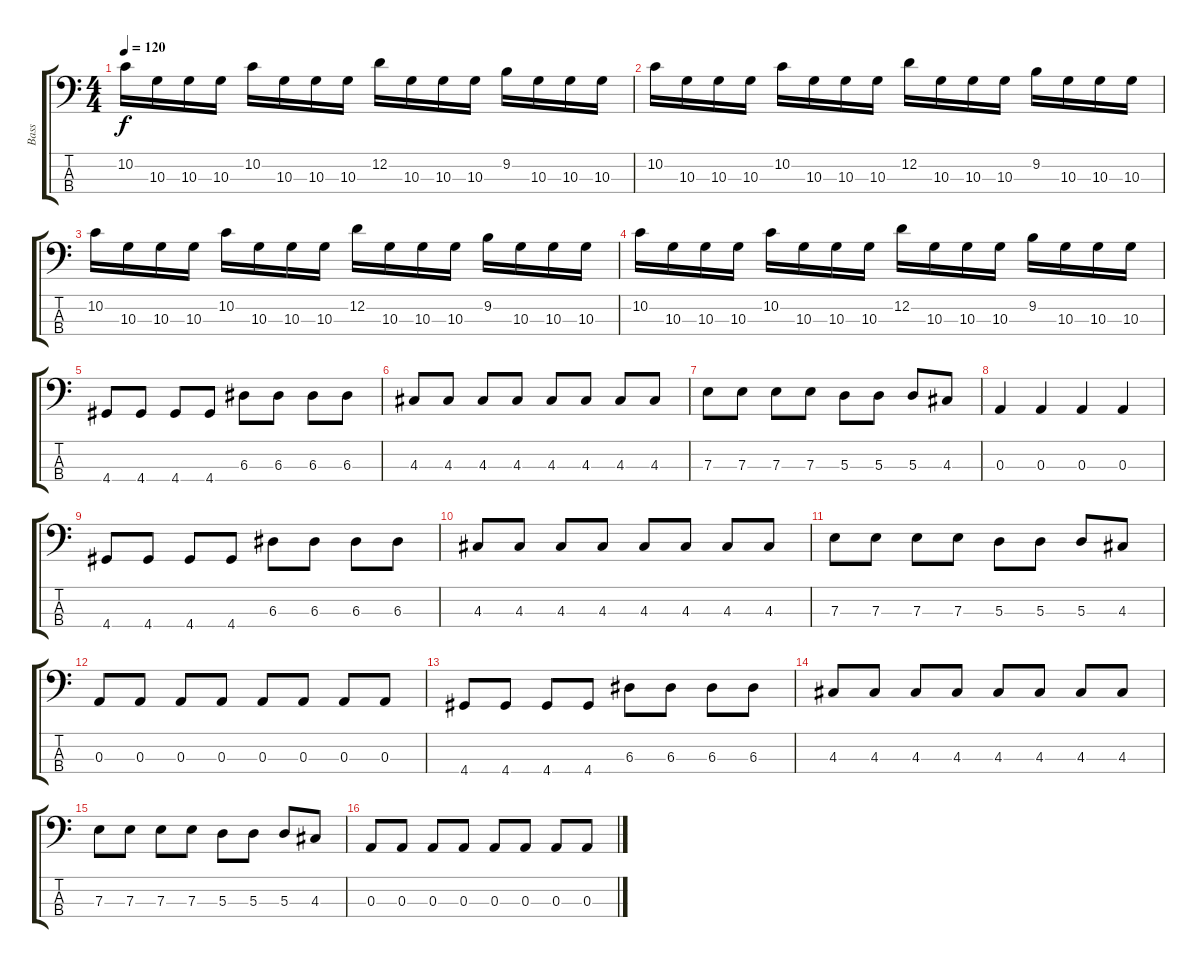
\track ("Bass" "Bass") {instrument electricbasspick}
\staff {score tabs}
\tuning (G2 D2 A1 E1) {hide}
\ts (4 4)
\tempo 120
\clef f4
\ks c
10.2.16{dy f} 10.3.16 10.3.16 10.3.16 10.2.16 10.3.16 10.3.16 10.3.16 12.2.16 10.3.16 10.3.16 10.3.16 9.2.16 10.3.16 10.3.16 10.3.16 |
10.2.16 10.3.16 10.3.16 10.3.16 10.2.16 10.3.16 10.3.16 10.3.16 12.2.16 10.3.16 10.3.16 10.3.16 9.2.16 10.3.16 10.3.16 10.3.16 |
10.2.16 10.3.16 10.3.16 10.3.16 10.2.16 10.3.16 10.3.16 10.3.16 12.2.16 10.3.16 10.3.16 10.3.16 9.2.16 10.3.16 10.3.16 10.3.16 |
10.2.16 10.3.16 10.3.16 10.3.16 10.2.16 10.3.16 10.3.16 10.3.16 12.2.16 10.3.16 10.3.16 10.3.16 9.2.16 10.3.16 10.3.16 10.3.16 |
4.4.8 4.4.8 4.4.8 4.4.8 6.3.8 6.3.8 6.3.8 6.3.8 |
4.3.8 4.3.8 4.3.8 4.3.8 4.3.8 4.3.8 4.3.8 4.3.8 |
7.3.8 7.3.8 7.3.8 7.3.8 5.3.8 5.3.8 5.3.8 4.3.8 |
0.3.4 0.3.4 0.3.4 0.3.4 |
4.4.8 4.4.8 4.4.8 4.4.8 6.3.8 6.3.8 6.3.8 6.3.8 |
4.3.8 4.3.8 4.3.8 4.3.8 4.3.8 4.3.8 4.3.8 4.3.8 |
7.3.8 7.3.8 7.3.8 7.3.8 5.3.8 5.3.8 5.3.8 4.3.8 |
0.3.8 0.3.8 0.3.8 0.3.8 0.3.8 0.3.8 0.3.8 0.3.8 |
4.4.8 4.4.8 4.4.8 4.4.8 6.3.8 6.3.8 6.3.8 6.3.8 |
4.3.8 4.3.8 4.3.8 4.3.8 4.3.8 4.3.8 4.3.8 4.3.8 |
7.3.8 7.3.8 7.3.8 7.3.8 5.3.8 5.3.8 5.3.8 4.3.8 |
0.3.8 0.3.8 0.3.8 0.3.8 0.3.8 0.3.8 0.3.8 0.3.8
